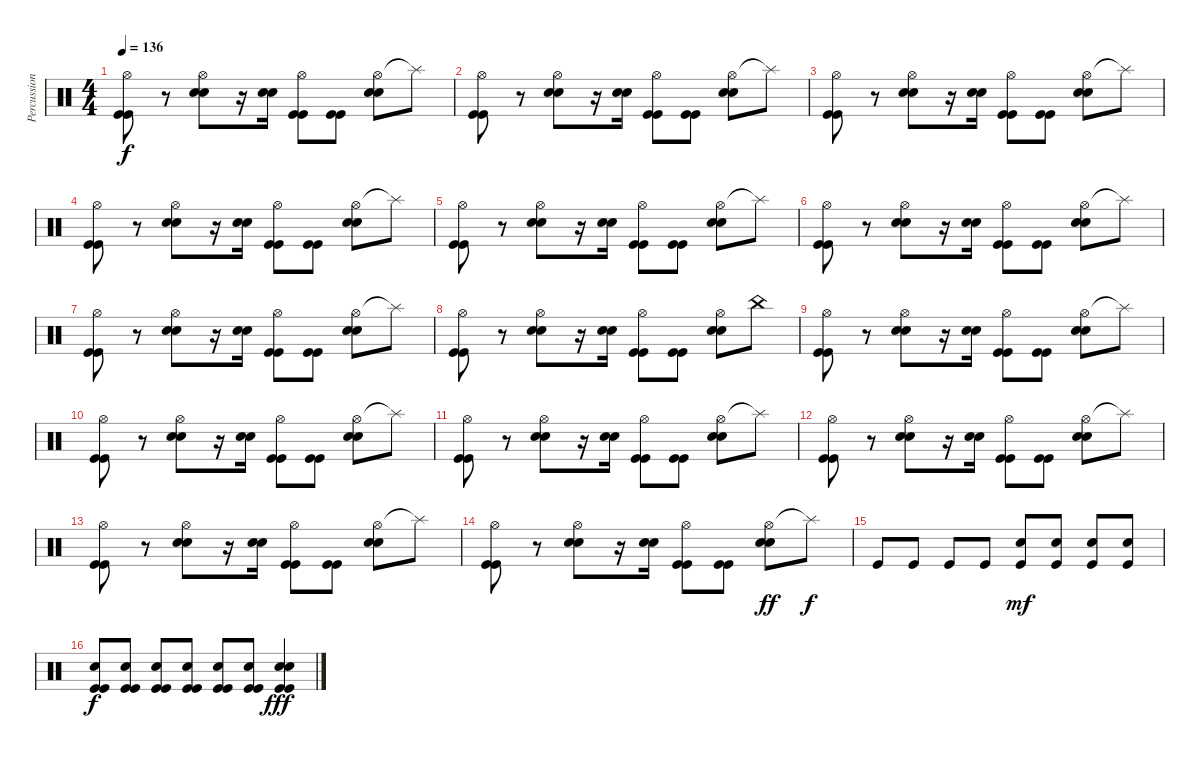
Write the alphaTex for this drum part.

\track ("Percussions" "Percussion") {instrument percussion}
\staff {score}
\articulation defaults
\ts (4 4)
\tempo 136
\clef neutral
\ks c
("Hi-Hat (open)" "Kick (hit)" "Kick (hit)").8{dy f} r.8 ("Hi-Hat (open)" "Snare (hit) 2" "Snare (hit) 2").8 r.16 ("Snare (hit) 2" "Snare (hit) 2").16 ("Hi-Hat (open)" "Kick (hit)" "Kick (hit)").8 ("Kick (hit)" "Kick (hit)").8 ("Hi-Hat (open)" "Snare (hit) 2" "Snare (hit) 2").8 "Splash (hit)"{t}.8 |
("Hi-Hat (open)" "Kick (hit)" "Kick (hit)").8 r.8 ("Hi-Hat (open)" "Snare (hit) 2" "Snare (hit) 2").8 r.16 ("Snare (hit) 2" "Snare (hit) 2").16 ("Hi-Hat (open)" "Kick (hit)" "Kick (hit)").8 ("Kick (hit)" "Kick (hit)").8 ("Hi-Hat (open)" "Snare (hit) 2" "Snare (hit) 2").8 "Splash (hit)"{t}.8 |
("Hi-Hat (open)" "Kick (hit)" "Kick (hit)").8 r.8 ("Hi-Hat (open)" "Snare (hit) 2" "Snare (hit) 2").8 r.16 ("Snare (hit) 2" "Snare (hit) 2").16 ("Hi-Hat (open)" "Kick (hit)" "Kick (hit)").8 ("Kick (hit)" "Kick (hit)").8 ("Hi-Hat (open)" "Snare (hit) 2" "Snare (hit) 2").8 "Splash (hit)"{t}.8 |
("Hi-Hat (open)" "Kick (hit)" "Kick (hit)").8 r.8 ("Hi-Hat (open)" "Snare (hit) 2" "Snare (hit) 2").8 r.16 ("Snare (hit) 2" "Snare (hit) 2").16 ("Hi-Hat (open)" "Kick (hit)" "Kick (hit)").8 ("Kick (hit)" "Kick (hit)").8 ("Hi-Hat (open)" "Snare (hit) 2" "Snare (hit) 2").8 "Splash (hit)"{t}.8 |
("Hi-Hat (open)" "Kick (hit)" "Kick (hit)").8 r.8 ("Hi-Hat (open)" "Snare (hit) 2" "Snare (hit) 2").8 r.16 ("Snare (hit) 2" "Snare (hit) 2").16 ("Hi-Hat (open)" "Kick (hit)" "Kick (hit)").8 ("Kick (hit)" "Kick (hit)").8 ("Hi-Hat (open)" "Snare (hit) 2" "Snare (hit) 2").8 "Splash (hit)"{t}.8 |
("Hi-Hat (open)" "Kick (hit)" "Kick (hit)").8 r.8 ("Hi-Hat (open)" "Snare (hit) 2" "Snare (hit) 2").8 r.16 ("Snare (hit) 2" "Snare (hit) 2").16 ("Hi-Hat (open)" "Kick (hit)" "Kick (hit)").8 ("Kick (hit)" "Kick (hit)").8 ("Hi-Hat (open)" "Snare (hit) 2" "Snare (hit) 2").8 "Splash (hit)"{t}.8 |
("Hi-Hat (open)" "Kick (hit)" "Kick (hit)").8 r.8 ("Hi-Hat (open)" "Snare (hit) 2" "Snare (hit) 2").8 r.16 ("Snare (hit) 2" "Snare (hit) 2").16 ("Hi-Hat (open)" "Kick (hit)" "Kick (hit)").8 ("Kick (hit)" "Kick (hit)").8 ("Hi-Hat (open)" "Snare (hit) 2" "Snare (hit) 2").8 "Splash (hit)"{t}.8 |
("Hi-Hat (open)" "Kick (hit)" "Kick (hit)").8 r.8 ("Hi-Hat (open)" "Snare (hit) 2" "Snare (hit) 2").8 r.16 ("Snare (hit) 2" "Snare (hit) 2").16 ("Hi-Hat (open)" "Kick (hit)" "Kick (hit)").8 ("Kick (hit)" "Kick (hit)").8 ("Hi-Hat (open)" "Snare (hit) 2" "Snare (hit) 2").8 "China (hit)".8 |
("Hi-Hat (open)" "Kick (hit)" "Kick (hit)").8 r.8 ("Hi-Hat (open)" "Snare (hit) 2" "Snare (hit) 2").8 r.16 ("Snare (hit) 2" "Snare (hit) 2").16 ("Hi-Hat (open)" "Kick (hit)" "Kick (hit)").8 ("Kick (hit)" "Kick (hit)").8 ("Hi-Hat (open)" "Snare (hit) 2" "Snare (hit) 2").8 "Splash (hit)"{t}.8 |
("Hi-Hat (open)" "Kick (hit)" "Kick (hit)").8 r.8 ("Hi-Hat (open)" "Snare (hit) 2" "Snare (hit) 2").8 r.16 ("Snare (hit) 2" "Snare (hit) 2").16 ("Hi-Hat (open)" "Kick (hit)" "Kick (hit)").8 ("Kick (hit)" "Kick (hit)").8 ("Hi-Hat (open)" "Snare (hit) 2" "Snare (hit) 2").8 "Splash (hit)"{t}.8 |
("Hi-Hat (open)" "Kick (hit)" "Kick (hit)").8 r.8 ("Hi-Hat (open)" "Snare (hit) 2" "Snare (hit) 2").8 r.16 ("Snare (hit) 2" "Snare (hit) 2").16 ("Hi-Hat (open)" "Kick (hit)" "Kick (hit)").8 ("Kick (hit)" "Kick (hit)").8 ("Hi-Hat (open)" "Snare (hit) 2" "Snare (hit) 2").8 "Splash (hit)"{t}.8 |
("Hi-Hat (open)" "Kick (hit)" "Kick (hit)").8 r.8 ("Hi-Hat (open)" "Snare (hit) 2" "Snare (hit) 2").8 r.16 ("Snare (hit) 2" "Snare (hit) 2").16 ("Hi-Hat (open)" "Kick (hit)" "Kick (hit)").8 ("Kick (hit)" "Kick (hit)").8 ("Hi-Hat (open)" "Snare (hit) 2" "Snare (hit) 2").8 "Splash (hit)"{t}.8 |
("Hi-Hat (open)" "Kick (hit)" "Kick (hit)").8 r.8 ("Hi-Hat (open)" "Snare (hit) 2" "Snare (hit) 2").8 r.16 ("Snare (hit) 2" "Snare (hit) 2").16 ("Hi-Hat (open)" "Kick (hit)" "Kick (hit)").8 ("Kick (hit)" "Kick (hit)").8 ("Hi-Hat (open)" "Snare (hit) 2" "Snare (hit) 2").8 "Splash (hit)"{t}.8 |
("Hi-Hat (open)" "Kick (hit)" "Kick (hit)").8 r.8 ("Hi-Hat (open)" "Snare (hit) 2" "Snare (hit) 2").8 r.16 ("Snare (hit) 2" "Snare (hit) 2").16 ("Hi-Hat (open)" "Kick (hit)" "Kick (hit)").8 ("Kick (hit)" "Kick (hit)").8 ("Hi-Hat (open)" "Snare (hit) 2" "Snare (hit) 2").8{dy ff} "Splash (hit)"{t}.8{dy f} |
"Kick (hit)".8 "Kick (hit)".8 "Kick (hit)".8 "Kick (hit)".8 ("Snare (hit) 2" "Kick (hit)").8{dy mf} ("Snare (hit) 2" "Kick (hit)").8 ("Snare (hit) 2" "Kick (hit)").8 ("Snare (hit) 2" "Kick (hit)").8 |
("Snare (hit) 2" "Kick (hit)" "Kick (hit)").8{dy f} ("Snare (hit) 2" "Kick (hit)" "Kick (hit)").8 ("Snare (hit) 2" "Kick (hit)" "Kick (hit)").8 ("Snare (hit) 2" "Kick (hit)" "Kick (hit)").8 ("Snare (hit) 2" "Kick (hit)" "Kick (hit)").8 ("Snare (hit) 2" "Kick (hit)" "Kick (hit)").8 ("Snare (hit) 2" "Snare (hit) 2" "Kick (hit)" "Kick (hit)").4{dy fff}
